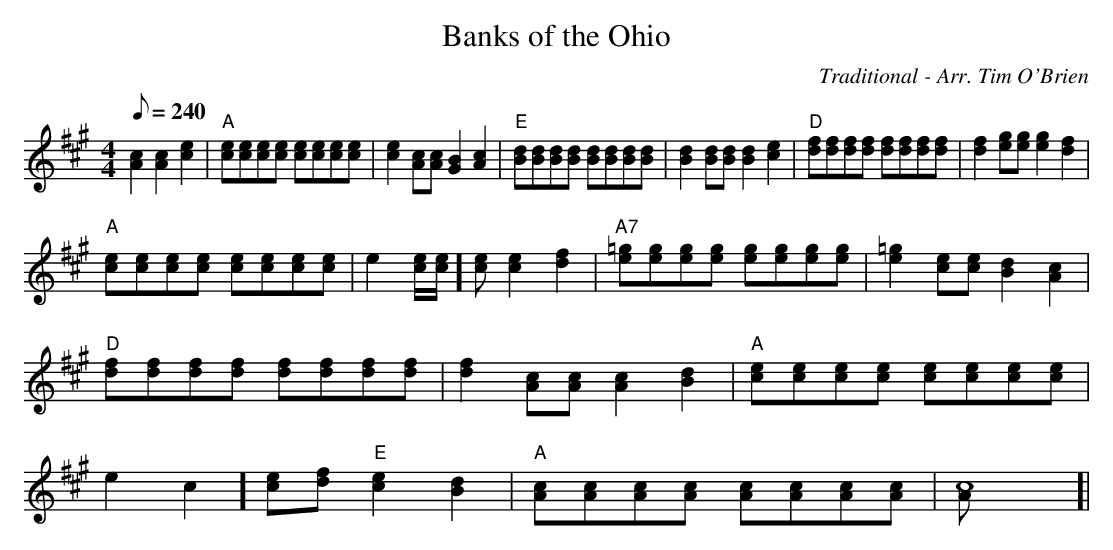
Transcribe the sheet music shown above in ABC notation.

X:1
T:Banks of the Ohio
M:4/4
L:1/8
Q:1/8=240
C:Traditional - Arr. Tim O'Brien
K:A
[c2A2][c2A2][e2c2]| "A"[ec][ec][ec][ec] [ec][ec][ec][ec]|
[e2c2][cA][cA][B2G2][c2A2]| "E"[dB][dB][dB][dB] [dB][dB][dB][dB]|
[d2B2][dB][dB] [d2B2][e2c2]| "D"[fd][fd][fd][fd] [fd][fd][fd][fd]|
[f2d2][ge][ge][g2e2][f2d2]|!
 "A"[ec][ec][ec][ec] [ec][ec][ec][ec]|e2[e/c/][e/c
/][ec][e2c2][f2d2]|
"A7"[=ge][ge][ge][ge] [ge][ge][ge][ge]|
[=g2e2][ec][ec][d2B2][c2A2]|!
"D"[fd][fd][fd][fd] [fd][fd][fd][fd]| [f2d2][cA][cA][c2A2][d2B2]|
"A"[ec][ec][ec][ec] [ec][ec][ec][ec]| !
e2c2][ec][fd] "E"[e2c2][d2B2]|"A"[cA][cA][cA][cA] [cA][cA][cA][cA]| [c8A
8]|
